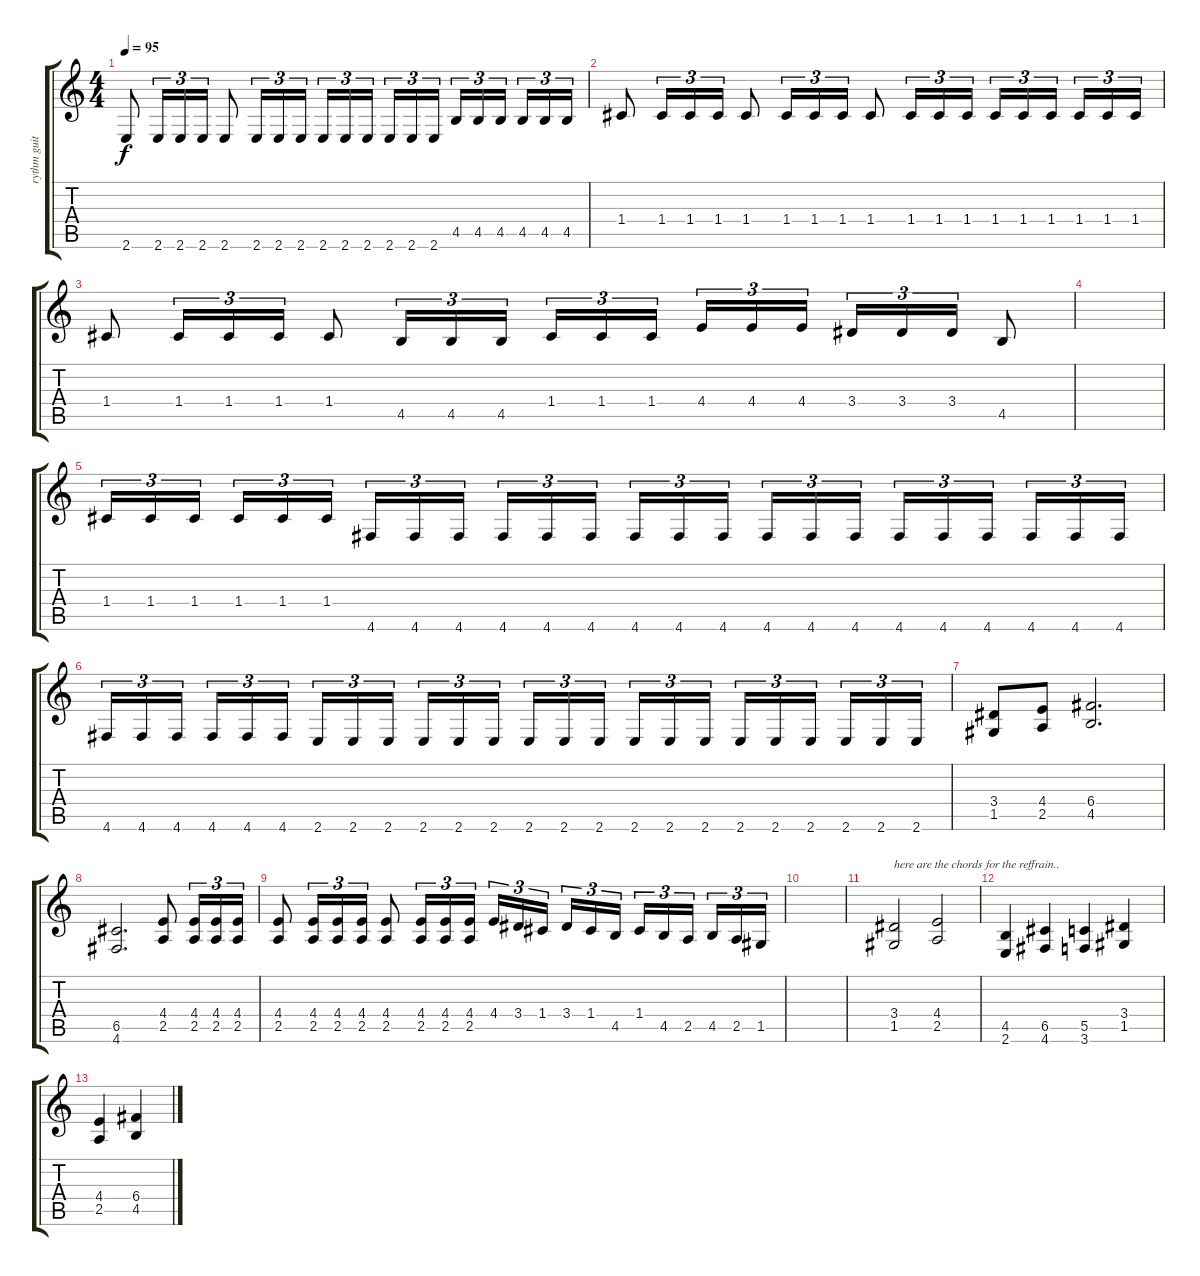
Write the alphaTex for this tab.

\track ("rythm guitar" "rythm guit") {instrument distortionguitar}
\staff {score tabs}
\tuning (D4 A3 F3 C3 G2 D2) {hide}
\ts (4 4)
\tempo 95
\clef g2
\ks c
2.6.8{dy f} 2.6.16{tu (3 2)} 2.6.16{tu (3 2)} 2.6.16{tu (3 2)} 2.6.8 2.6.16{tu (3 2)} 2.6.16{tu (3 2)} 2.6.16{tu (3 2)} 2.6.16{tu (3 2)} 2.6.16{tu (3 2)} 2.6.16{tu (3 2) beam splitsecondary} 2.6.16{tu (3 2)} 2.6.16{tu (3 2)} 2.6.16{tu (3 2)} 4.5.16{tu (3 2)} 4.5.16{tu (3 2)} 4.5.16{tu (3 2) beam splitsecondary} 4.5.16{tu (3 2)} 4.5.16{tu (3 2)} 4.5.16{tu (3 2)} |
1.4.8 1.4.16{tu (3 2)} 1.4.16{tu (3 2)} 1.4.16{tu (3 2)} 1.4.8 1.4.16{tu (3 2)} 1.4.16{tu (3 2)} 1.4.16{tu (3 2)} 1.4.8 1.4.16{tu (3 2)} 1.4.16{tu (3 2)} 1.4.16{tu (3 2)} 1.4.16{tu (3 2)} 1.4.16{tu (3 2)} 1.4.16{tu (3 2) beam splitsecondary} 1.4.16{tu (3 2)} 1.4.16{tu (3 2)} 1.4.16{tu (3 2)} |
1.4.8 1.4.16{tu (3 2)} 1.4.16{tu (3 2)} 1.4.16{tu (3 2)} 1.4.8 4.5.16{tu (3 2)} 4.5.16{tu (3 2)} 4.5.16{tu (3 2)} 1.4.16{tu (3 2)} 1.4.16{tu (3 2)} 1.4.16{tu (3 2) beam splitsecondary} 4.4.16{tu (3 2)} 4.4.16{tu (3 2)} 4.4.16{tu (3 2)} 3.4.16{tu (3 2)} 3.4.16{tu (3 2)} 3.4.16{tu (3 2)} 4.5.8 |
|
1.4.16{tu (3 2)} 1.4.16{tu (3 2)} 1.4.16{tu (3 2) beam splitsecondary} 1.4.16{tu (3 2)} 1.4.16{tu (3 2)} 1.4.16{tu (3 2)} 4.6.16{tu (3 2)} 4.6.16{tu (3 2)} 4.6.16{tu (3 2) beam splitsecondary} 4.6.16{tu (3 2)} 4.6.16{tu (3 2)} 4.6.16{tu (3 2)} 4.6.16{tu (3 2)} 4.6.16{tu (3 2)} 4.6.16{tu (3 2) beam splitsecondary} 4.6.16{tu (3 2)} 4.6.16{tu (3 2)} 4.6.16{tu (3 2)} 4.6.16{tu (3 2)} 4.6.16{tu (3 2)} 4.6.16{tu (3 2) beam splitsecondary} 4.6.16{tu (3 2)} 4.6.16{tu (3 2)} 4.6.16{tu (3 2)} |
4.6.16{tu (3 2)} 4.6.16{tu (3 2)} 4.6.16{tu (3 2) beam splitsecondary} 4.6.16{tu (3 2)} 4.6.16{tu (3 2)} 4.6.16{tu (3 2)} 2.6.16{tu (3 2)} 2.6.16{tu (3 2)} 2.6.16{tu (3 2) beam splitsecondary} 2.6.16{tu (3 2)} 2.6.16{tu (3 2)} 2.6.16{tu (3 2)} 2.6.16{tu (3 2)} 2.6.16{tu (3 2)} 2.6.16{tu (3 2) beam splitsecondary} 2.6.16{tu (3 2)} 2.6.16{tu (3 2)} 2.6.16{tu (3 2)} 2.6.16{tu (3 2)} 2.6.16{tu (3 2)} 2.6.16{tu (3 2) beam splitsecondary} 2.6.16{tu (3 2)} 2.6.16{tu (3 2)} 2.6.16{tu (3 2)} |
(3.4 1.5).8 (4.4 2.5).8 (6.4 4.5).2{d} |
(6.5 4.6).2{d} (4.4 2.5).8 (4.4 2.5).16{tu (3 2)} (4.4 2.5).16{tu (3 2)} (4.4 2.5).16{tu (3 2)} |
(4.4 2.5).8 (4.4 2.5).16{tu (3 2)} (4.4 2.5).16{tu (3 2)} (4.4 2.5).16{tu (3 2)} (4.4 2.5).8 (4.4 2.5).16{tu (3 2)} (4.4 2.5).16{tu (3 2)} (4.4 2.5).16{tu (3 2)} 4.4.16{tu (3 2)} 3.4.16{tu (3 2)} 1.4.16{tu (3 2) beam splitsecondary} 3.4.16{tu (3 2)} 1.4.16{tu (3 2)} 4.5.16{tu (3 2)} 1.4.16{tu (3 2)} 4.5.16{tu (3 2)} 2.5.16{tu (3 2) beam splitsecondary} 4.5.16{tu (3 2)} 2.5.16{tu (3 2)} 1.5.16{tu (3 2)} |
|
(3.4 1.5).2{txt "here are the chords for the reffrain.."} (4.4 2.5).2 |
(4.5 2.6).4 (6.5 4.6).4 (5.5 3.6).4 (3.4 1.5).4 |
(4.4 2.5).4 (6.4 4.5).4
